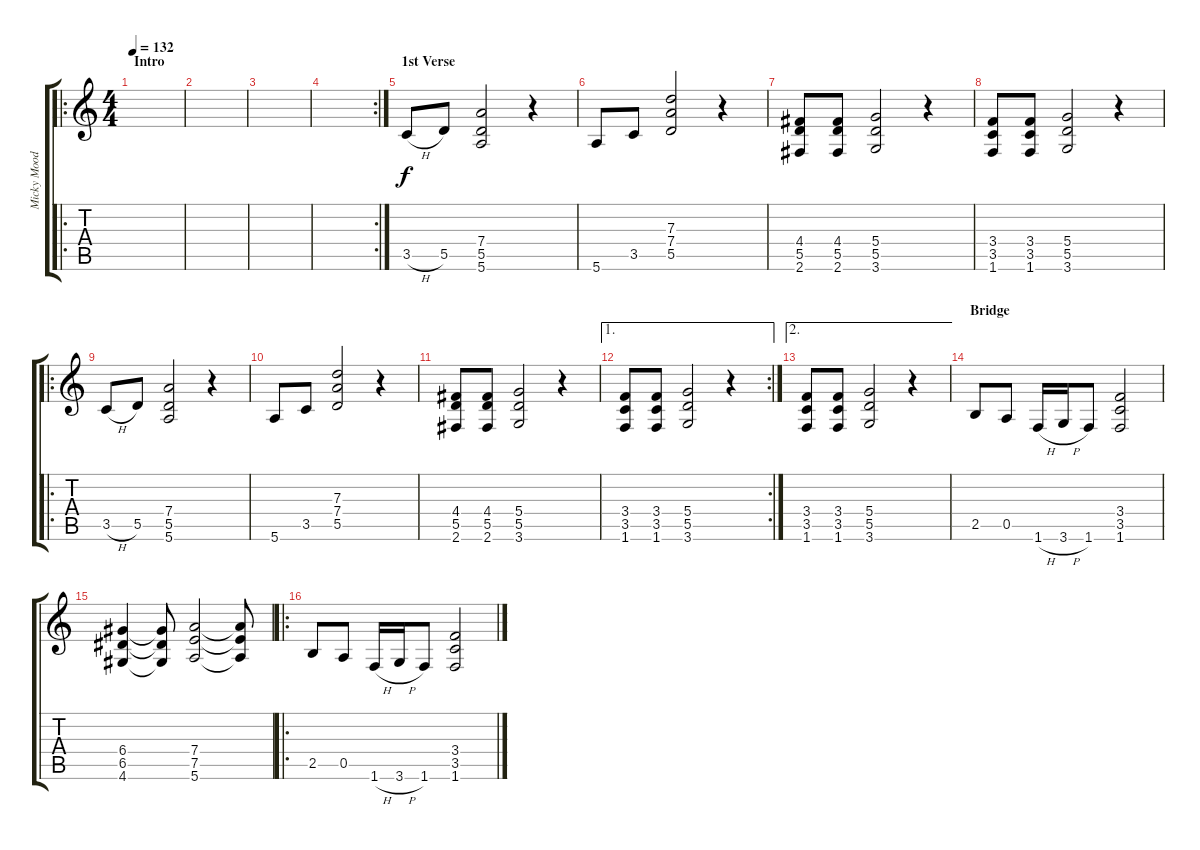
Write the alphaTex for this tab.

\track ("Micky Moody" "Micky Mood") {instrument overdrivenguitar}
\staff {score tabs}
\tuning (E4 B3 G3 D3 A2 E2) {hide}
\ro
\ts (4 4)
\section ("" "Intro")
\tempo 132
\clef g2
\ks c
|
|
|
\rc 2
|
\section ("" "1st Verse")
3.5{h}.8 5.5.8 (7.4 5.5 5.6).2 r.4 |
5.6.8 3.5.8 (7.3 7.4 5.5).2 r.4 |
(4.4 5.5 2.6).8 (4.4 5.5 2.6).8 (5.4 5.5 3.6).2 r.4 |
(3.4 3.5 1.6).8 (3.4 3.5 1.6).8 (5.4 5.5 3.6).2 r.4 |
\ro
3.5{h}.8 5.5.8 (7.4 5.5 5.6).2 r.4 |
5.6.8 3.5.8 (7.3 7.4 5.5).2 r.4 |
(4.4 5.5 2.6).8 (4.4 5.5 2.6).8 (5.4 5.5 3.6).2 r.4 |
\ae 1
\rc 2
(3.4 3.5 1.6).8 (3.4 3.5 1.6).8 (5.4 5.5 3.6).2 r.4 |
\ae 2
(3.4 3.5 1.6).8 (3.4 3.5 1.6).8 (5.4 5.5 3.6).2 r.4 |
\section ("" "Bridge")
2.5.8 0.5.8 1.6{h}.16 3.6{h}.16 1.6.8 (3.4 3.5 1.6).2 |
(6.4 6.5 4.6).4 (6.4{t} 6.5{t} 4.6{t}).8 (7.4 7.5 5.6).2 (7.4{t} 7.5{t} 5.6{t}).8 |
\ro
2.5.8 0.5.8 1.6{h}.16 3.6{h}.16 1.6.8 (3.4 3.5 1.6).2
